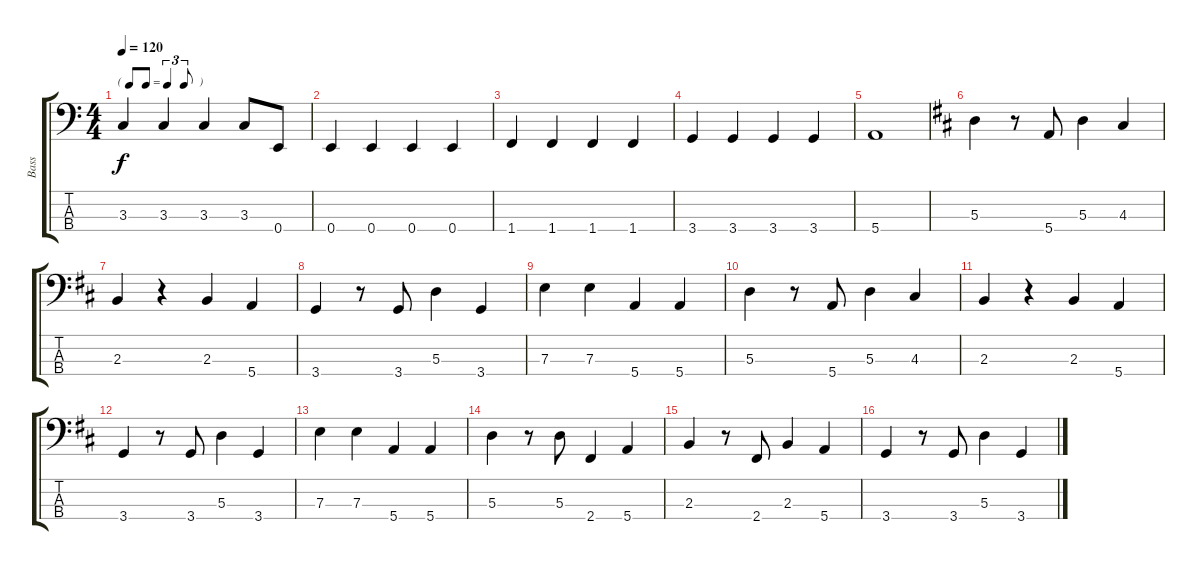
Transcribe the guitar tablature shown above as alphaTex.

\track ("Bass" "Bass") {instrument electricbassfinger}
\staff {score tabs}
\tuning (G2 D2 A1 E1) {hide}
\ts (4 4)
\tf triplet8th
\tempo 120
\clef f4
\ks c
3.3.4{dy f} 3.3.4 3.3.4 3.3.8 0.4.8 |
0.4.4 0.4.4 0.4.4 0.4.4 |
1.4.4 1.4.4 1.4.4 1.4.4 |
3.4.4 3.4.4 3.4.4 3.4.4 |
5.4.1 |
\ks d
5.3.4 r.8 5.4.8 5.3.4 4.3.4 |
2.3.4 r.4 2.3.4 5.4.4 |
3.4.4 r.8 3.4.8 5.3.4 3.4.4 |
7.3.4 7.3.4 5.4.4 5.4.4 |
5.3.4 r.8 5.4.8 5.3.4 4.3.4 |
2.3.4 r.4 2.3.4 5.4.4 |
3.4.4 r.8 3.4.8 5.3.4 3.4.4 |
7.3.4 7.3.4 5.4.4 5.4.4 |
5.3.4 r.8 5.3.8 2.4.4 5.4.4 |
2.3.4 r.8 2.4.8 2.3.4 5.4.4 |
3.4.4 r.8 3.4.8 5.3.4 3.4.4
